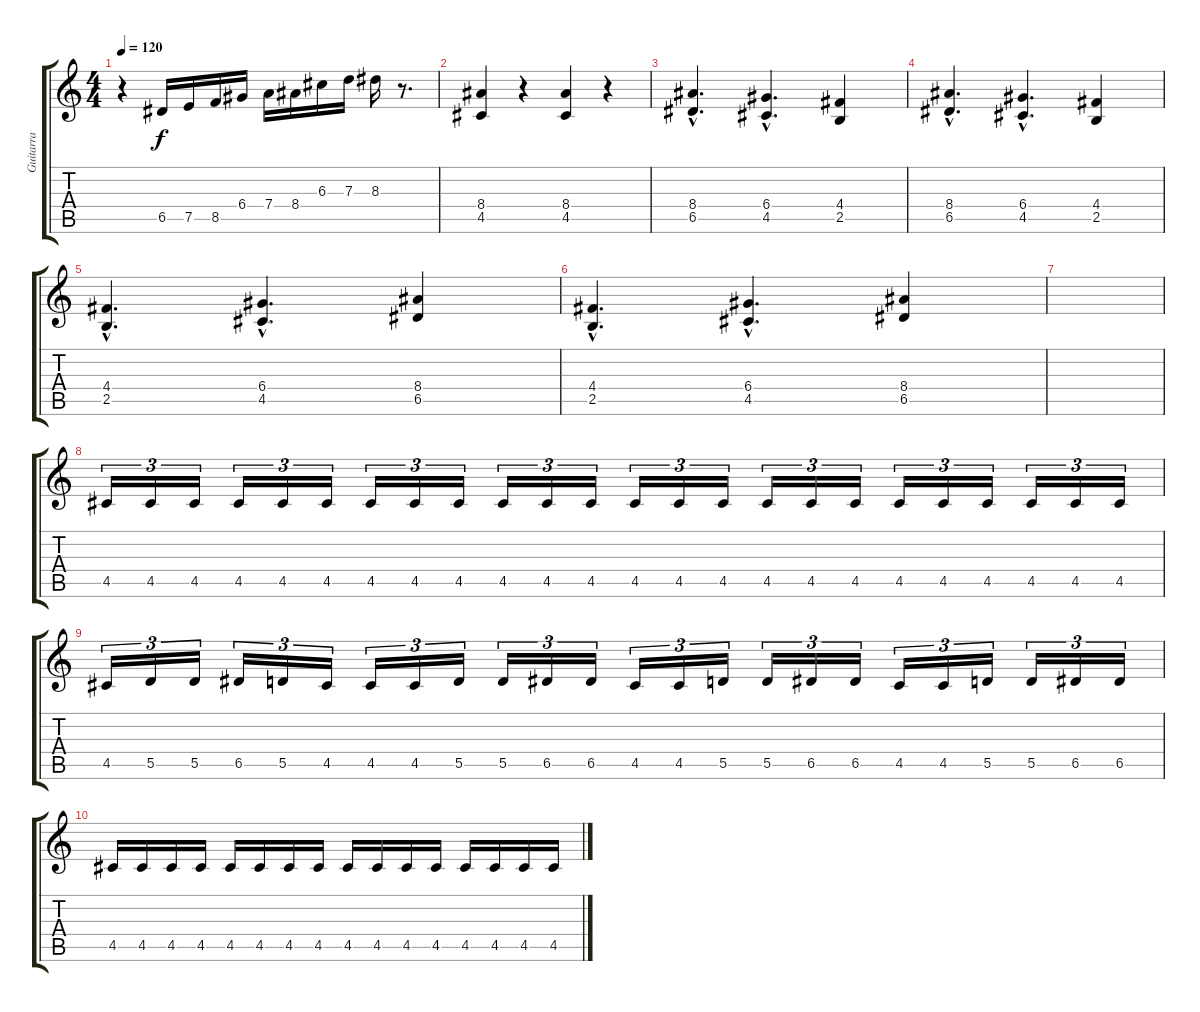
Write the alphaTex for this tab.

\track ("Guitarra" "Guitarra") {instrument distortionguitar}
\staff {score tabs}
\tuning (E4 B3 G3 D3 A2 E2) {hide}
\ts (4 4)
\tempo 120
\clef g2
\ks c
r.4{dy f} 6.5.16 7.5.16 8.5.16 6.4.16 7.4.16 8.4.16 6.3.16 7.3.16 8.3.16 r.8{d} |
(8.4 4.5).4 r.4 (8.4 4.5).4 r.4 |
(8.4{hac} 6.5{hac}).4{d} (6.4{hac} 4.5{hac}).4{d} (4.4 2.5).4 |
(8.4{hac} 6.5{hac}).4{d} (6.4{hac} 4.5{hac}).4{d} (4.4 2.5).4 |
(4.4{hac} 2.5{hac}).4{d} (6.4{hac} 4.5{hac}).4{d} (8.4 6.5).4 |
(4.4{hac} 2.5{hac}).4{d} (6.4{hac} 4.5{hac}).4{d} (8.4 6.5).4 |
|
4.5.16{tu (3 2)} 4.5.16{tu (3 2)} 4.5.16{tu (3 2)} 4.5.16{tu (3 2)} 4.5.16{tu (3 2)} 4.5.16{tu (3 2)} 4.5.16{tu (3 2)} 4.5.16{tu (3 2)} 4.5.16{tu (3 2)} 4.5.16{tu (3 2)} 4.5.16{tu (3 2)} 4.5.16{tu (3 2)} 4.5.16{tu (3 2)} 4.5.16{tu (3 2)} 4.5.16{tu (3 2)} 4.5.16{tu (3 2)} 4.5.16{tu (3 2)} 4.5.16{tu (3 2)} 4.5.16{tu (3 2)} 4.5.16{tu (3 2)} 4.5.16{tu (3 2)} 4.5.16{tu (3 2)} 4.5.16{tu (3 2)} 4.5.16{tu (3 2)} |
4.5.16{tu (3 2)} 5.5.16{tu (3 2)} 5.5.16{tu (3 2)} 6.5.16{tu (3 2)} 5.5.16{tu (3 2)} 4.5.16{tu (3 2)} 4.5.16{tu (3 2)} 4.5.16{tu (3 2)} 5.5.16{tu (3 2)} 5.5.16{tu (3 2)} 6.5.16{tu (3 2)} 6.5.16{tu (3 2)} 4.5.16{tu (3 2)} 4.5.16{tu (3 2)} 5.5.16{tu (3 2)} 5.5.16{tu (3 2)} 6.5.16{tu (3 2)} 6.5.16{tu (3 2)} 4.5.16{tu (3 2)} 4.5.16{tu (3 2)} 5.5.16{tu (3 2)} 5.5.16{tu (3 2)} 6.5.16{tu (3 2)} 6.5.16{tu (3 2)} |
4.5.16 4.5.16 4.5.16 4.5.16 4.5.16 4.5.16 4.5.16 4.5.16 4.5.16 4.5.16 4.5.16 4.5.16 4.5.16 4.5.16 4.5.16 4.5.16
